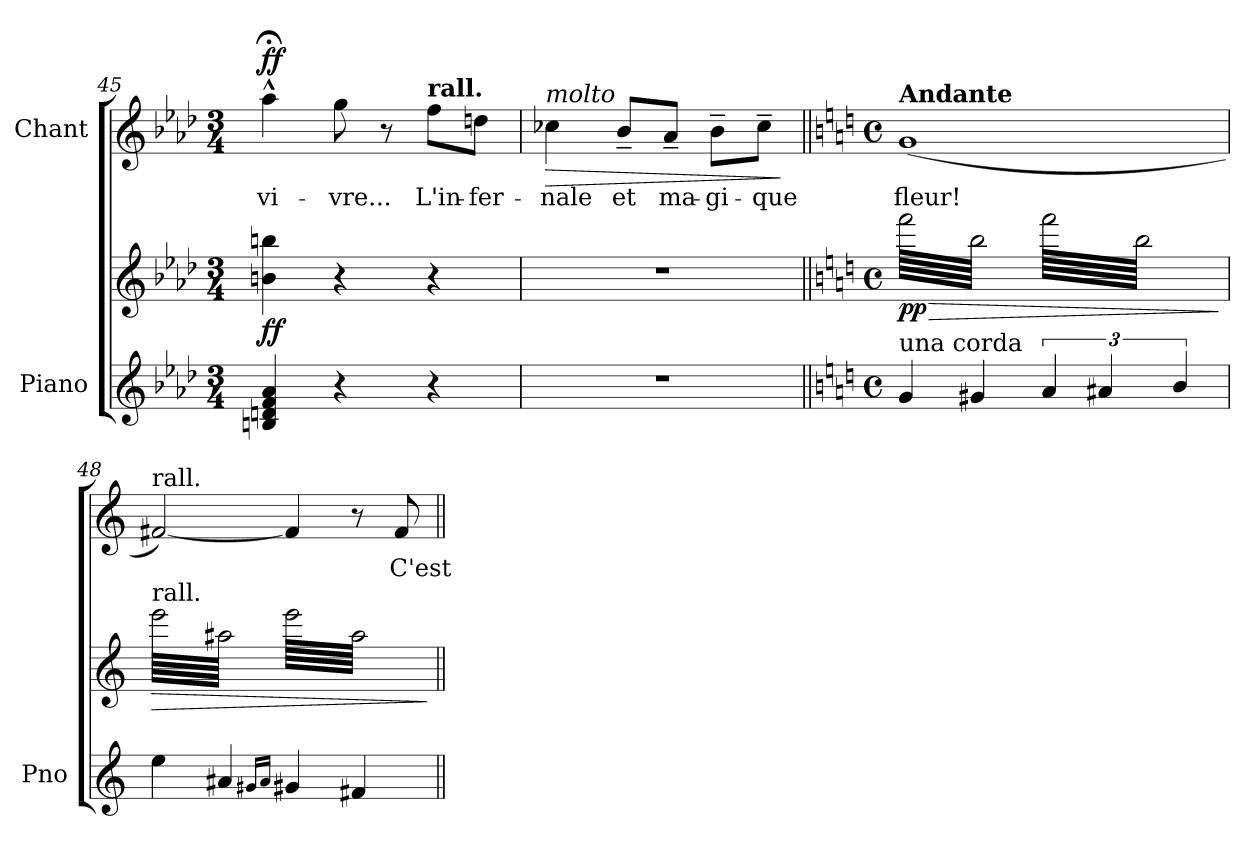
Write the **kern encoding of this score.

**kern	**kern	**dynam	**kern	**text	**dynam
*part2	*part2	*part2	*part1	*part1	*part1
*staff3	*staff2	*staff2/3	*staff1	*staff1	*staff1
*I"Piano	*	*	*I"Chant	*	*
*I'Pno	*	*	*	*	*
*clefG2	*clefG2	*	*clefG2	*	*
*k[b-e-a-d-]	*k[b-e-a-d-]	*	*k[b-e-a-d-]	*	*
*M3/4	*M3/4	*	*M3/4	*	*
=45	=45	=45	=45	=45	=45
!	!	!LO:DY:b	!	!	!LO:DY:a
4Bn/ 4dn/ 4f/ 4a-/	4bn\ 4bbn\	ff	4aa-;<^^\	vi-	ff
4r	4r	.	8gg\	-vre...	.
.	.	.	8r	.	.
!	!	!	!LO:TX:a:B:t=rall.	!	!
4r	4r	.	8ff\L	L'in-	.
.	.	.	8ddn\J	-fer-	.
=46	=46	=46	=46	=46	=46
!	!	!	!LO:TX:i:t=molto	!	!
!	!	!	!	!	!LO:HP:b
2.r	2.r	.	4cc-X\	-nale	>
.	.	.	8b-~/L	et	.
.	.	.	8a-~>/J	ma-	.
.	.	.	8b-~\L	-gi-	.
.	.	.	8cc-~\J	-que	.
.	.	.	.	.	]
=47||	=47||	=47||	=47||	=47||	=47||
*k[]	*k[]	*	*k[]	*	*
*M4/4	*M4/4	*	*M4/4	*	*
*met(c)	*met(c)	*	*met(c)	*	*
!	!	!	!LO:TX:a:B:t=Andante	!	!
!	!LO:TX:a:B:t=Andante	!	!	!	!
!LO:TX:a:t=una corda	!	!	!	!	!
!	!	!LO:HP:b	!	!	!
!	!	!LO:DY:n=1:b	!	!	!
*	*tremolo	*	*	*	*
4g/	(64fff\LLLL	> pp	(1g	fleur!	.
.	64bb\	.	.	.	.
.	64fff\	.	.	.	.
.	64bb\	.	.	.	.
.	64fff\	.	.	.	.
.	64bb\	.	.	.	.
.	64fff\	.	.	.	.
.	64bb\	.	.	.	.
.	64fff\	.	.	.	.
.	64bb\	.	.	.	.
.	64fff\	.	.	.	.
.	64bb\	.	.	.	.
.	64fff\	.	.	.	.
.	64bb\	.	.	.	.
.	64fff\	.	.	.	.
.	64bb\	.	.	.	.
4g#X/	64fff\	.	.	.	.
.	64bb\	.	.	.	.
.	64fff\	.	.	.	.
.	64bb\	.	.	.	.
.	64fff\	.	.	.	.
.	64bb\	.	.	.	.
.	64fff\	.	.	.	.
.	64bb\	.	.	.	.
.	64fff\	.	.	.	.
.	64bb\	.	.	.	.
.	64fff\	.	.	.	.
.	64bb\	.	.	.	.
.	64fff\	.	.	.	.
.	64bb\	.	.	.	.
.	64fff\	.	.	.	.
.	64bb\JJJJ	.	.	.	.
6a/	64fff\LLLL	.	.	.	.
.	64bb\)	.	.	.	.
.	64fff\	.	.	.	.
.	64bb\)	.	.	.	.
.	64fff\	.	.	.	.
.	64bb\)	.	.	.	.
.	64fff\	.	.	.	.
.	64bb\)	.	.	.	.
.	64fff\	.	.	.	.
.	64bb\)	.	.	.	.
.	64fff\	.	.	.	.
6a#X/	.	.	.	.	.
.	64bb\)	.	.	.	.
.	64fff\	.	.	.	.
.	64bb\)	.	.	.	.
.	64fff\	.	.	.	.
.	64bb\)	.	.	.	.
.	64fff\	.	.	.	.
.	64bb\)	.	.	.	.
.	64fff\	.	.	.	.
.	64bb\)	.	.	.	.
.	64fff\	.	.	.	.
.	64bb\)	.	.	.	.
6b/	.	.	.	.	.
.	64fff\	.	.	.	.
.	64bb\)	.	.	.	.
.	64fff\	.	.	.	.
.	64bb\)	.	.	.	.
.	64fff\	.	.	.	.
.	64bb\)	.	.	.	.
.	64fff\	.	.	.	.
.	64bb\)	.	.	.	.
.	64fff\	.	.	.	.
.	64bb\)JJJJ	.	.	.	.
.	.	]	.	.	.
=48	=48	=48	=48	=48	=48
!	!	!	!LO:TX:a:t=rall.	!	!
!	!LO:TX:a:t=rall.	!	!	!	!
!	!	!LO:HP:b	!	!	!
4ee\	(64eee\LLLL	>	[2f#X/)	.	.
.	64aa#X\	.	.	.	.
.	64eee\	.	.	.	.
.	64aa#X\	.	.	.	.
.	64eee\	.	.	.	.
.	64aa#X\	.	.	.	.
.	64eee\	.	.	.	.
.	64aa#X\	.	.	.	.
.	64eee\	.	.	.	.
.	64aa#X\	.	.	.	.
.	64eee\	.	.	.	.
.	64aa#X\	.	.	.	.
.	64eee\	.	.	.	.
.	64aa#X\	.	.	.	.
.	64eee\	.	.	.	.
.	64aa#X\	.	.	.	.
4a#X/	64eee\	.	.	.	.
.	64aa#X\	.	.	.	.
.	64eee\	.	.	.	.
.	64aa#X\	.	.	.	.
.	64eee\	.	.	.	.
.	64aa#X\	.	.	.	.
.	64eee\	.	.	.	.
.	64aa#X\	.	.	.	.
.	64eee\	.	.	.	.
.	64aa#X\	.	.	.	.
.	64eee\	.	.	.	.
.	64aa#X\	.	.	.	.
.	64eee\	.	.	.	.
.	64aa#X\	.	.	.	.
.	64eee\	.	.	.	.
.	64aa#X\JJJJ	.	.	.	.
16qg#X/LL	.	.	.	.	.
16qa#/JJ	.	.	.	.	.
4g#/	64eee\LLLL	.	4f#/]	.	.
.	64aa#\)	.	.	.	.
.	64eee\	.	.	.	.
.	64aa#\)	.	.	.	.
.	64eee\	.	.	.	.
.	64aa#\)	.	.	.	.
.	64eee\	.	.	.	.
.	64aa#\)	.	.	.	.
.	64eee\	.	.	.	.
.	64aa#\)	.	.	.	.
.	64eee\	.	.	.	.
.	64aa#\)	.	.	.	.
.	64eee\	.	.	.	.
.	64aa#\)	.	.	.	.
.	64eee\	.	.	.	.
.	64aa#\)	.	.	.	.
4f#X/	64eee\	.	8r	.	.
.	64aa#\)	.	.	.	.
.	64eee\	.	.	.	.
.	64aa#\)	.	.	.	.
.	64eee\	.	.	.	.
.	64aa#\)	.	.	.	.
.	64eee\	.	.	.	.
.	64aa#\)	.	.	.	.
.	64eee\	.	8f#/	C'est	.
.	64aa#\)	.	.	.	.
.	64eee\	.	.	.	.
.	64aa#\)	.	.	.	.
.	64eee\	.	.	.	.
.	64aa#\)	.	.	.	.
.	64eee\	.	.	.	.
.	64aa#\)JJJJ	.	.	.	.
*	*Xtremolo	*	*	*	*
.	.	]	.	.	.
.	.	.	.	.	.
.	.	.	.	.	.
.	.	.	.	.	.
.	.	.	.	.	.
.	.	.	.	.	.
.	.	.	.	.	.
.	.	.	.	.	.
.	.	.	.	.	.
.	.	.	.	.	.
.	.	.	.	.	.
.	.	.	.	.	.
.	.	.	.	.	.
.	.	.	.	.	.
.	.	.	.	.	.
.	.	.	.	.	.
=||	=||	=||	=||	=||	=||
*-	*-	*-	*-	*-	*-
